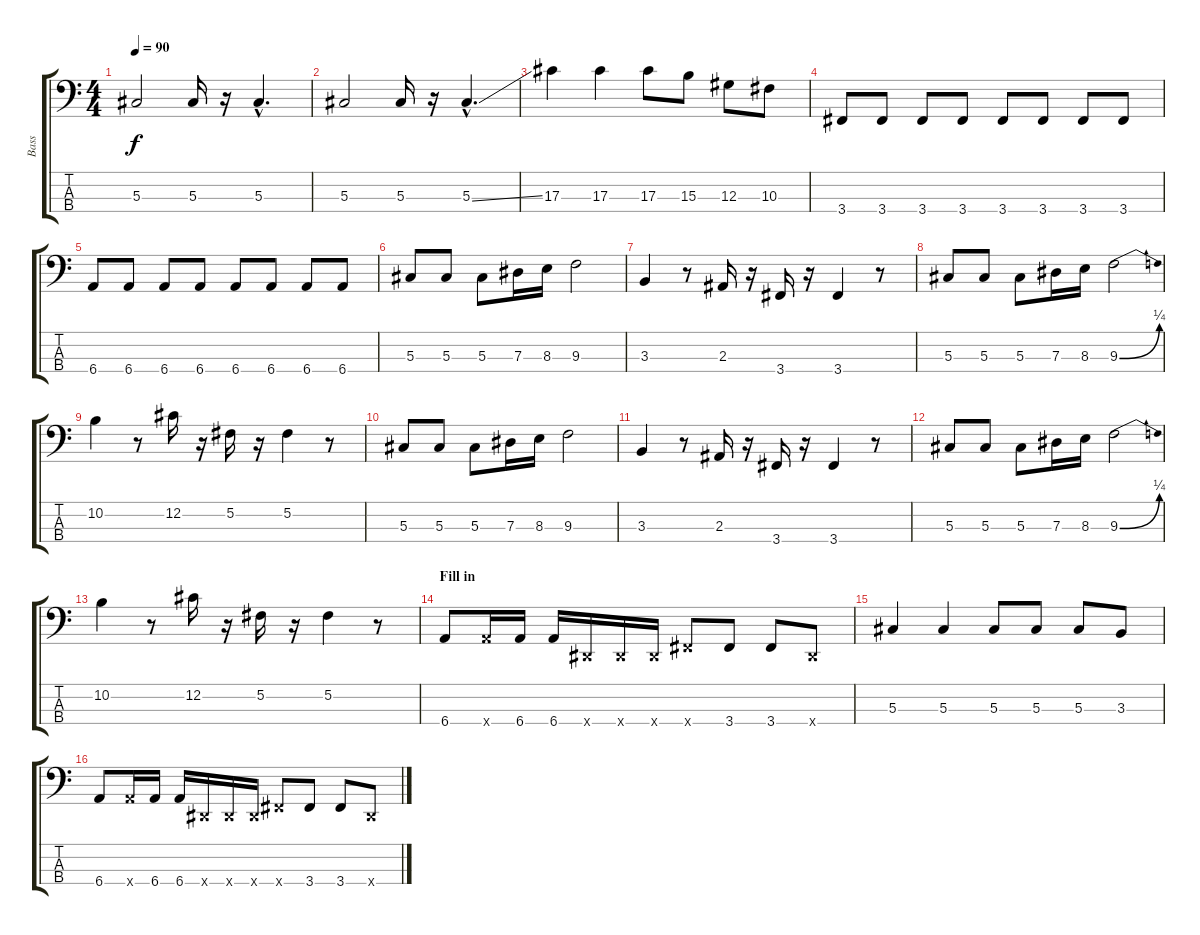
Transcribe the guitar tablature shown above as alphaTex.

\track ("Bass" "Bass") {instrument electricbassfinger}
\staff {score tabs}
\tuning (Gb2 Db2 Ab1 Eb1) {hide}
\ts (4 4)
\tempo 90
\clef f4
\ks c
5.3.2{dy f} 5.3.16 r.16 5.3{hac}.4{d} |
5.3.2 5.3.16 r.16 5.3{ss hac}.4{d} |
17.3.4 17.3.4 17.3.8 15.3.8 12.3.8 10.3.8 |
3.4.8 3.4.8 3.4.8 3.4.8 3.4.8 3.4.8 3.4.8 3.4.8 |
6.4.8 6.4.8 6.4.8 6.4.8 6.4.8 6.4.8 6.4.8 6.4.8 |
5.3.8 5.3.8 5.3.8 7.3.16 8.3.16 9.3.2 |
3.3.4 r.8 2.3.16 r.16 3.4.16 r.16 3.4.4 r.8 |
5.3.8 5.3.8 5.3.8 7.3.16 8.3.16 9.3{be (bend 0 0 60 1)}.2 |
10.2.4 r.8 12.2.16 r.16 5.2.16 r.16 5.2.4 r.8 |
5.3.8 5.3.8 5.3.8 7.3.16 8.3.16 9.3.2 |
3.3.4 r.8 2.3.16 r.16 3.4.16 r.16 3.4.4 r.8 |
5.3.8 5.3.8 5.3.8 7.3.16 8.3.16 9.3{be (bend 0 0 60 1)}.2 |
10.2.4 r.8 12.2.16 r.16 5.2.16 r.16 5.2.4 r.8 |
\section ("" "Fill in")
6.4.8 6.4{x}.16 6.4.16 6.4.16 0.4{x}.16 0.4{x}.16 0.4{x}.16 3.4{x}.8 3.4.8 3.4.8 0.4{x}.8 |
5.3.4 5.3.4 5.3.8 5.3.8 5.3.8 3.3.8 |
6.4.8 6.4{x}.16 6.4.16 6.4.16 0.4{x}.16 0.4{x}.16 0.4{x}.16 3.4{x}.8 3.4.8 3.4.8 0.4{x}.8
